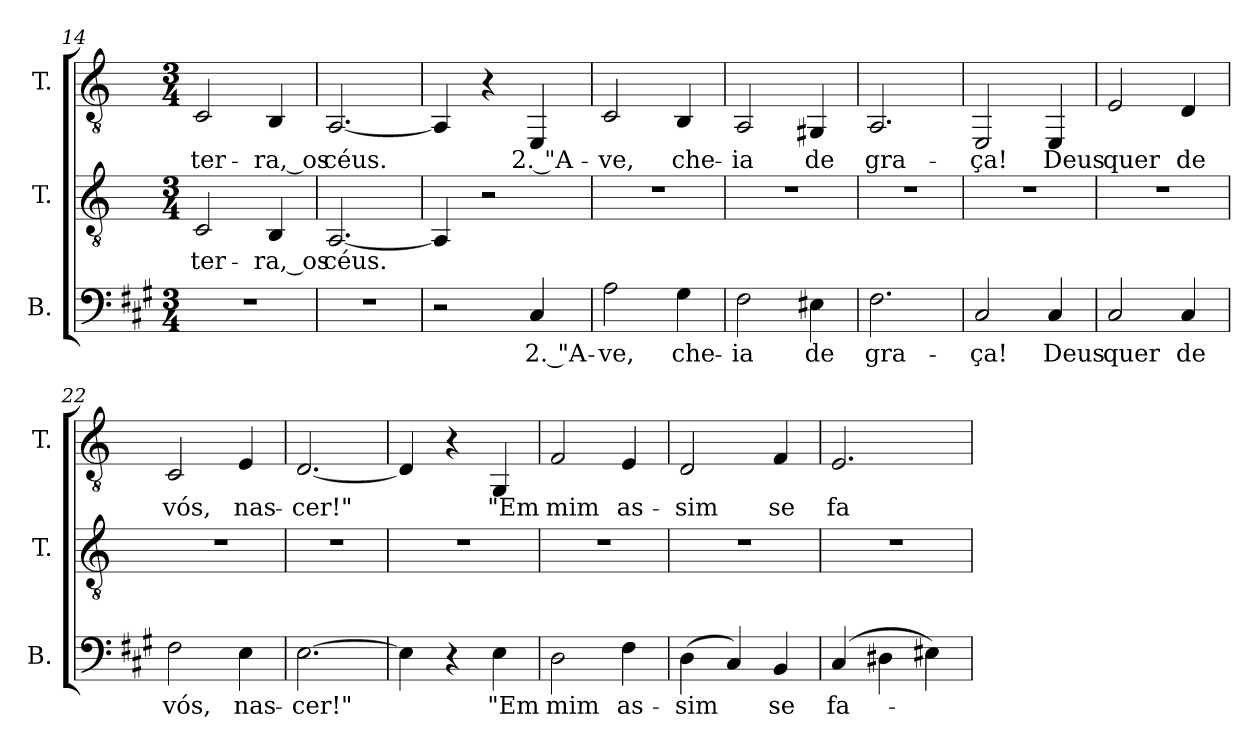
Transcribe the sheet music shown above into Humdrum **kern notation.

**kern	**text	**kern	**text	**kern	**text
*part3	*part3	*part2	*part2	*part1	*part1
*staff3	*staff3	*staff2	*staff2	*staff1	*staff1
*I"B.	*	*I"T.	*	*I"T.	*
*I'B.	*	*I'T.	*	*I'T.	*
*clefF4	*	*clefGv2	*	*clefGv2	*
*	*	*ITrd2c3	*	*ITrd2c3	*
*k[f#c#g#]	*	*k[f#c#g#]	*	*k[f#c#g#]	*
*f#:	*	*f#:	*	*f#:	*
*M3/4	*	*M3/4	*	*M3/4	*
=14	=14	=14	=14	=14	=14
!LO:N:vis=1	!	!	!	!	!
!	!	!	!LO:LY:b:color=#000000	!	!
!	!	!	!	!	!LO:LY:b:color=#000000
2.r	.	2AAi/	ter-	2AAi/	ter-
!	!	!	!LO:LY:b:color=#000000	!	!
!	!	!	!	!	!LO:LY:b:color=#000000
.	.	4GG#i/	-ra,_os	4GG#i/	-ra,_os
=15	=15	=15	=15	=15	=15
!LO:N:vis=1	!	!	!	!	!
!	!	!	!LO:LY:b:color=#000000	!	!
!	!	!	!	!	!LO:LY:b:color=#000000
2.r	.	[<2.FF#i/	céus.	[<2.FF#i/	céus.
=16	=16	=16	=16	=16	=16
2r	.	4FF#i/]	.	4FF#i/]	.
.	.	2r	.	4r	.
!	!LO:LY:b:color=#000000	!	!	!	!
!	!	!	!	!	!LO:LY:b:color=#000000
4C#i/	2. "A-	.	.	4CC#i/	2. "A-
=17	=17	=17	=17	=17	=17
!	!LO:LY:b:color=#000000	!LO:N:vis=1	!	!	!
!	!	!	!	!	!LO:LY:b:color=#000000
2Ai\	-ve,	2.r	.	2AAi/	-ve,
!	!LO:LY:b:color=#000000	!	!	!	!
!	!	!	!	!	!LO:LY:b:color=#000000
4G#i\	che-	.	.	4GG#i/	che-
!!LO:LB:g=z
=18	=18	=18	=18	=18	=18
!	!LO:LY:b:color=#000000	!LO:N:vis=1	!	!	!
!	!	!	!	!	!LO:LY:b:color=#000000
2F#i\	-ia	2.r	.	2FF#i/	-ia
!	!LO:LY:b:color=#000000	!	!	!	!
!	!	!	!	!	!LO:LY:b:color=#000000
4E#Xi\	de	.	.	4EE#Xi/	de
=19	=19	=19	=19	=19	=19
!	!LO:LY:b:color=#000000	!LO:N:vis=1	!	!	!
!	!	!	!	!	!LO:LY:b:color=#000000
2.F#i\	gra-	2.r	.	2.FF#i/	gra-
=20	=20	=20	=20	=20	=20
!	!LO:LY:b:color=#000000	!LO:N:vis=1	!	!	!
!	!	!	!	!	!LO:LY:b:color=#000000
2C#i/	-ça!	2.r	.	2CC#i/	-ça!
!	!LO:LY:b:color=#000000	!	!	!	!
!	!	!	!	!	!LO:LY:b:color=#000000
4C#i/	Deus	.	.	4CC#i/	Deus
=21	=21	=21	=21	=21	=21
!	!LO:LY:b:color=#000000	!LO:N:vis=1	!	!	!
!	!	!	!	!	!LO:LY:b:color=#000000
2C#i/	quer	2.r	.	2C#i/	quer
!	!LO:LY:b:color=#000000	!	!	!	!
!	!	!	!	!	!LO:LY:b:color=#000000
4C#i/	de	.	.	4BBi/	de
=22	=22	=22	=22	=22	=22
!	!LO:LY:b:color=#000000	!LO:N:vis=1	!	!	!
!	!	!	!	!	!LO:LY:b:color=#000000
2F#i\	vós,	2.r	.	2AAi/	vós,
!	!LO:LY:b:color=#000000	!	!	!	!
!	!	!	!	!	!LO:LY:b:color=#000000
4Ei\	nas-	.	.	4C#i/	nas-
=23	=23	=23	=23	=23	=23
!	!LO:LY:b:color=#000000	!LO:N:vis=1	!	!	!
!	!	!	!	!	!LO:LY:b:color=#000000
[>2.Ei\	-cer!"	2.r	.	[<2.BBi/	-cer!"
=24	=24	=24	=24	=24	=24
!	!	!LO:N:vis=1	!	!	!
4Ei\]	.	2.r	.	4BBi/]	.
4r	.	.	.	4r	.
!	!LO:LY:b:color=#000000	!	!	!	!
!	!	!	!	!	!LO:LY:b:color=#000000
4Ei\	"Em	.	.	4EEi/	"Em
=25	=25	=25	=25	=25	=25
!	!LO:LY:b:color=#000000	!LO:N:vis=1	!	!	!
!	!	!	!	!	!LO:LY:b:color=#000000
2Di\	mim	2.r	.	2Di/	mim
!	!LO:LY:b:color=#000000	!	!	!	!
!	!	!	!	!	!LO:LY:b:color=#000000
4F#i\	as-	.	.	4C#i/	as-
=26	=26	=26	=26	=26	=26
!	!LO:LY:b:color=#000000	!LO:N:vis=1	!	!	!
!	!	!	!	!	!LO:LY:b:color=#000000
(4Di\	-sim	2.r	.	2BBi/	-sim
4C#i/)	.	.	.	.	.
!	!LO:LY:b:color=#000000	!	!	!	!
!	!	!	!	!	!LO:LY:b:color=#000000
4BBi/	se	.	.	4Di/	se
!!LO:LB:g=z
=27	=27	=27	=27	=27	=27
!	!LO:LY:b:color=#000000	!LO:N:vis=1	!	!	!
!	!	!	!	!	!LO:LY:b:color=#000000
(4C#i/	fa-	2.r	.	2.C#i/	fa-
4D#Xi\	.	.	.	.	.
4E#Xi\)	.	.	.	.	.
=	=	=	=	=	=
*-	*-	*-	*-	*-	*-
